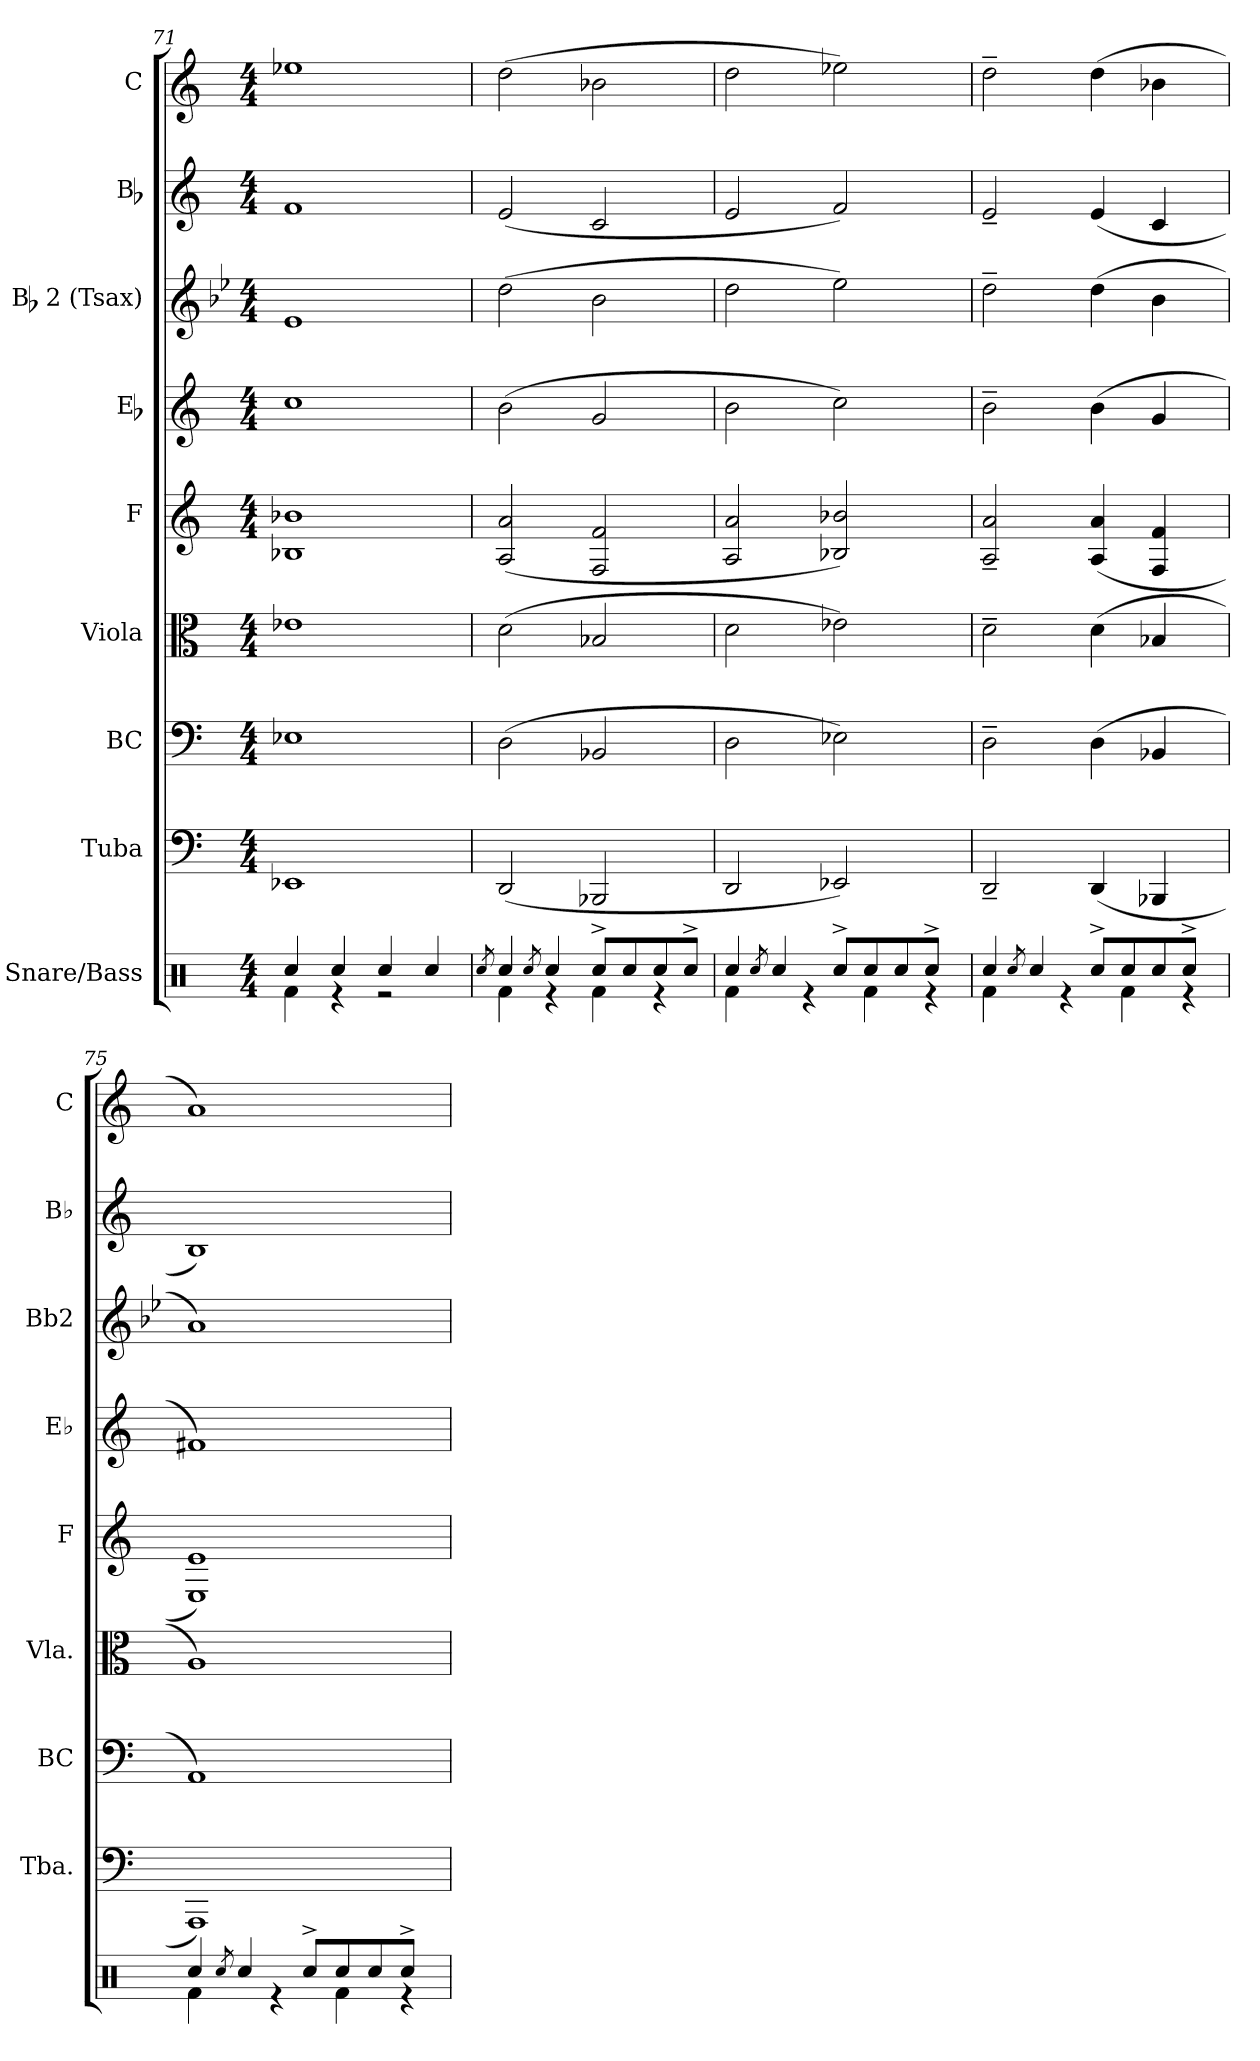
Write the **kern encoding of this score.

**kern	**kern	**kern	**kern	**kern	**kern	**kern	**kern	**kern
*part9	*part8	*part7	*part6	*part5	*part4	*part3	*part2	*part1
*staff9	*staff8	*staff7	*staff6	*staff5	*staff4	*staff3	*staff2	*staff1
*I"Snare/Bass	*I"Tuba	*I"BC	*I"Viola	*I"F	*I"Eb	*I"Bb 2 (Tsax)	*I"Bb	*I"C
*	*I'Tba.	*I'BC	*I'Vla.	*I'F	*I'Eb	*I'Bb2	*I'Bb	*I'C
*clefX	*clefF4	*clefF4	*clefC3	*clefG2	*clefG2	*clefG2	*clefG2	*clefG2
*	*	*	*	*ITrd4c7	*ITrd5c9	*ITrd8c14	*ITrd1c2	*
*k[]	*k[]	*k[]	*k[]	*k[b-]	*k[b-e-a-]	*k[b-e-]	*k[b-e-]	*k[]
*M4/4	*M4/4	*M4/4	*M4/4	*M4/4	*M4/4	*M4/4	*M4/4	*M4/4
=71	=71	=71	=71	=71	=71	=71	=71	=71
*^	*	*	*	*	*	*	*	*
4Rcci/	4Rfi\	1EE-Xi	1E-Xi	1e-Xi	1E-Xi 1e-Xi	1e-i	1E-i	1e-i	1ee-Xi
4Rcci/	4r	.	.	.	.	.	.	.	.
4Rcci/	2r	.	.	.	.	.	.	.	.
4Rcci/	.	.	.	.	.	.	.	.	.
=72	=72	=72	=72	=72	=72	=72	=72	=72	=72
8qRcci/	.	.	.	.	.	.	.	.	.
4Rcci/	4Rfi\	(2DDi/	(2Di\	(2di\	(2Di/ 2di	(2di\	(2di\	(2di/	(2ddi\
8qRcci/	.	.	.	.	.	.	.	.	.
4Rcci/	4r	.	.	.	.	.	.	.	.
8Rcc^i/L	4Rfi\	2BBB-Xi/	2BB-Xi/	2B-Xi/	2BB-i/ 2B-i	2B-i/	2B-i\	2B-i/	2b-Xi\
8Rcci/	.	.	.	.	.	.	.	.	.
8Rcci/	4r	.	.	.	.	.	.	.	.
8Rcc^i/J	.	.	.	.	.	.	.	.	.
!!LO:LB:g=z
=73	=73	=73	=73	=73	=73	=73	=73	=73	=73
4Rcci/	4Rfi\	2DDi/	2Di\	2di\	2Di/ 2di	2di\	2di\	2di/	2ddi\
8qRcci/	8qryy	.	.	.	.	.	.	.	.
4Rcci/	4r	.	.	.	.	.	.	.	.
8Rcc^i/L	4Rfi\	2EE-Xi/)	2E-Xi\)	2e-Xi\)	2E-Xi/ 2e-Xi)	2e-i\)	2e-i\)	2e-i/)	2ee-Xi\)
8Rcci/	.	.	.	.	.	.	.	.	.
8Rcci/	4r	.	.	.	.	.	.	.	.
8Rcc^i/J	.	.	.	.	.	.	.	.	.
=74	=74	=74	=74	=74	=74	=74	=74	=74	=74
4Rcci/	4Rfi\	2DD~i/	2D~i\	2d~i\	2Di/~ 2di~	2d~i\	2d~i\	2d~i/	2dd~i\
8qRcci/	8qryy	.	.	.	.	.	.	.	.
4Rcci/	4r	.	.	.	.	.	.	.	.
8Rcc^i/L	4Rfi\	(4DDi/	(4Di\	(4di\	(4Di/ 4di	(4di\	(4di\	(4di/	(4ddi\
8Rcci/	.	.	.	.	.	.	.	.	.
8Rcci/	4r	4BBB-Xi/	4BB-Xi/	4B-Xi/	4BB-i/ 4B-i	4B-i/	4B-i\	4B-i/	4b-Xi\
8Rcc^i/J	.	.	.	.	.	.	.	.	.
=75	=75	=75	=75	=75	=75	=75	=75	=75	=75
4Rcci/	4Rfi\	1AAAi)	1AAi)	1Ai)	1AAi 1Ai)	1Ani)	1Ai)	1Ai)	1ai)
8qRcci/	8qryy	.	.	.	.	.	.	.	.
4Rcci/	4r	.	.	.	.	.	.	.	.
8Rcc^i/L	4Rfi\	.	.	.	.	.	.	.	.
8Rcci/	.	.	.	.	.	.	.	.	.
8Rcci/	4r	.	.	.	.	.	.	.	.
8Rcc^i/J	.	.	.	.	.	.	.	.	.
*v	*v	*	*	*	*	*	*	*	*
=	=	=	=	=	=	=	=	=
*-	*-	*-	*-	*-	*-	*-	*-	*-
